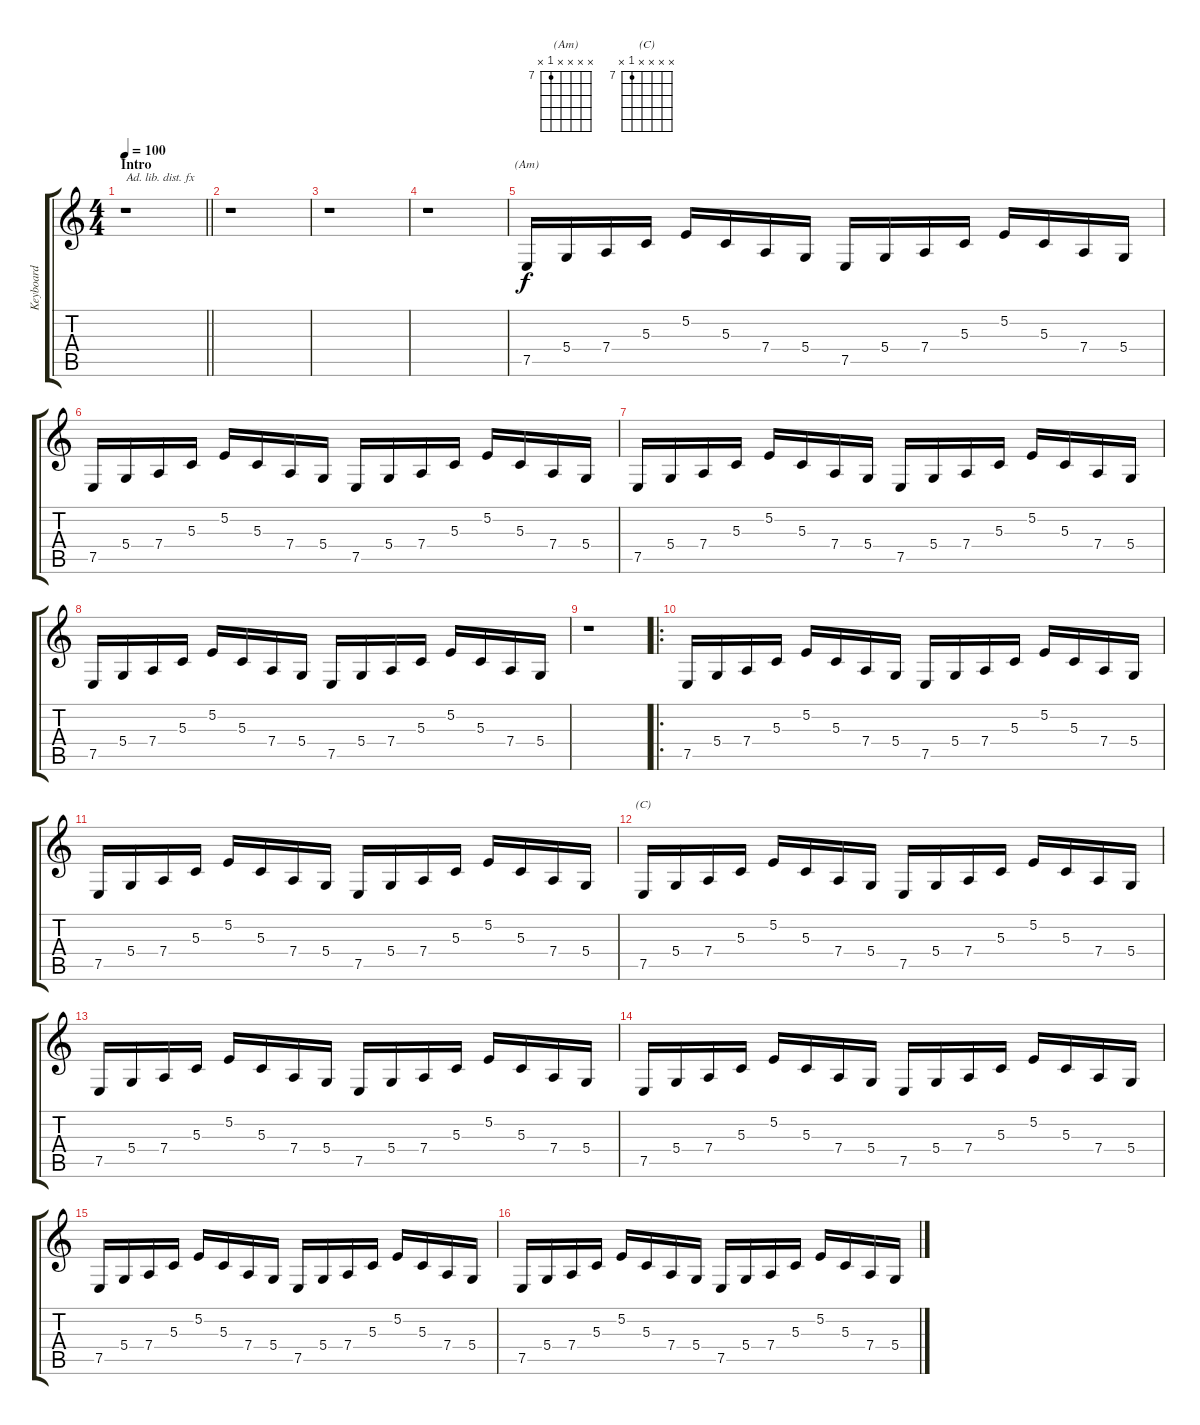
\track ("Keyboard" "Keyboard") {instrument drawbarorgan}
\staff {score tabs}
\tuning (E4 B3 G3 D3 A2 E2) {hide}
\chord ("(Am)" x x x x 7 x) {firstfret 7}
\chord ("(C)" x x x x 7 x) {firstfret 7}
\ts (4 4)
\section ("" "Intro")
\tempo 100
\clef g2
\barLineRight lightlight
\ks c
r.1{txt "Ad. lib. dist. fx" dy f instrument drawbarorgan} |
r.1 |
r.1 |
r.1 |
7.5.16{ch "(Am)"} 5.4.16 7.4.16 5.3.16 5.2.16 5.3.16 7.4.16 5.4.16 7.5.16 5.4.16 7.4.16 5.3.16 5.2.16 5.3.16 7.4.16 5.4.16 |
7.5.16 5.4.16 7.4.16 5.3.16 5.2.16 5.3.16 7.4.16 5.4.16 7.5.16 5.4.16 7.4.16 5.3.16 5.2.16 5.3.16 7.4.16 5.4.16 |
7.5.16 5.4.16 7.4.16 5.3.16 5.2.16 5.3.16 7.4.16 5.4.16 7.5.16 5.4.16 7.4.16 5.3.16 5.2.16 5.3.16 7.4.16 5.4.16 |
7.5.16 5.4.16 7.4.16 5.3.16 5.2.16 5.3.16 7.4.16 5.4.16 7.5.16 5.4.16 7.4.16 5.3.16 5.2.16 5.3.16 7.4.16 5.4.16 |
r.1 |
\ro
7.5.16 5.4.16 7.4.16 5.3.16 5.2.16 5.3.16 7.4.16 5.4.16 7.5.16 5.4.16 7.4.16 5.3.16 5.2.16 5.3.16 7.4.16 5.4.16 |
7.5.16 5.4.16 7.4.16 5.3.16 5.2.16 5.3.16 7.4.16 5.4.16 7.5.16 5.4.16 7.4.16 5.3.16 5.2.16 5.3.16 7.4.16 5.4.16 |
7.5.16{ch "(C)"} 5.4.16 7.4.16 5.3.16 5.2.16 5.3.16 7.4.16 5.4.16 7.5.16 5.4.16 7.4.16 5.3.16 5.2.16 5.3.16 7.4.16 5.4.16 |
7.5.16 5.4.16 7.4.16 5.3.16 5.2.16 5.3.16 7.4.16 5.4.16 7.5.16 5.4.16 7.4.16 5.3.16 5.2.16 5.3.16 7.4.16 5.4.16 |
7.5.16 5.4.16 7.4.16 5.3.16 5.2.16 5.3.16 7.4.16 5.4.16 7.5.16 5.4.16 7.4.16 5.3.16 5.2.16 5.3.16 7.4.16 5.4.16 |
7.5.16 5.4.16 7.4.16 5.3.16 5.2.16 5.3.16 7.4.16 5.4.16 7.5.16 5.4.16 7.4.16 5.3.16 5.2.16 5.3.16 7.4.16 5.4.16 |
7.5.16 5.4.16 7.4.16 5.3.16 5.2.16 5.3.16 7.4.16 5.4.16 7.5.16 5.4.16 7.4.16 5.3.16 5.2.16 5.3.16 7.4.16 5.4.16
